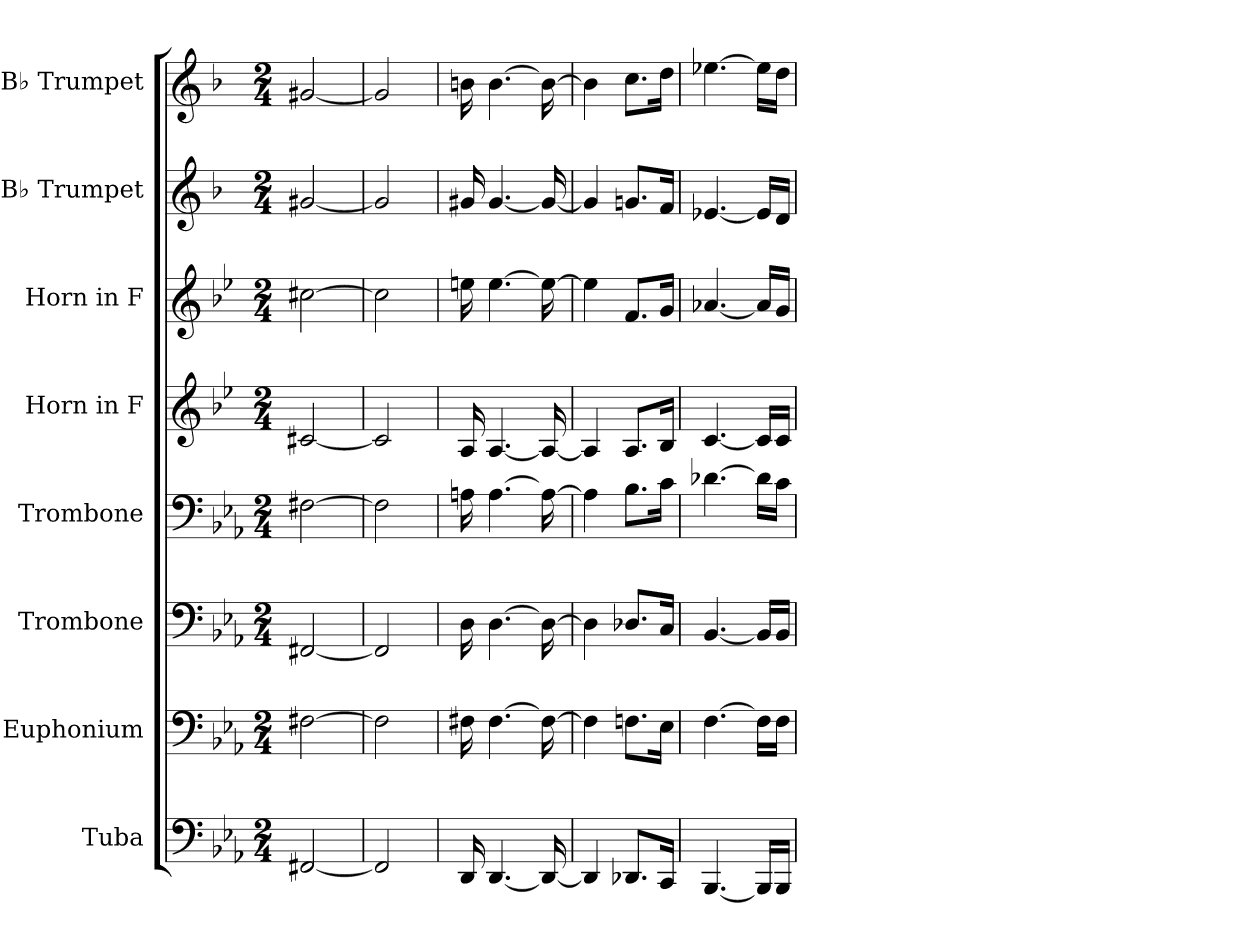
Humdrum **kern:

**kern	**kern	**kern	**kern	**kern	**kern	**kern	**kern
*part8	*part7	*part6	*part5	*part4	*part3	*part2	*part1
*staff8	*staff7	*staff6	*staff5	*staff4	*staff3	*staff2	*staff1
*I"Tuba	*I"Euphonium	*I"Trombone	*I"Trombone	*I"Horn in F	*I"Horn in F	*I"B♭ Trumpet	*I"B♭ Trumpet
*I'Tba.	*I'Euph.	*I'Tbn.	*I'Tbn.	*	*	*I'B♭ Tpt.	*I'B♭ Tpt.
*clefF4	*clefF4	*clefF4	*clefF4	*clefG2	*clefG2	*clefG2	*clefG2
*	*	*	*	*ITrd4c7	*ITrd4c7	*ITrd1c2	*ITrd1c2
*k[b-e-a-]	*k[b-e-a-]	*k[b-e-a-]	*k[b-e-a-]	*k[b-e-a-]	*k[b-e-a-]	*k[b-e-a-]	*k[b-e-a-]
*M2/4	*M2/4	*M2/4	*M2/4	*M2/4	*M2/4	*M2/4	*M2/4
*MM80	*MM80	*MM80	*MM80	*MM80	*MM80	*MM80	*MM80
=1	=1	=1	=1	=1	=1	=1	=1
[2FF#X/	[2F#X\	[2FF#X/	[2F#X\	[2F#X/	[2f#X\	[2f#X/	[2f#X/
=2	=2	=2	=2	=2	=2	=2	=2
2FF#/]	2F#\]	2FF#/]	2F#\]	2F#/]	2f#\]	2f#/]	2f#/]
=3	=3	=3	=3	=3	=3	=3	=3
16DD/	16F#X\	16D\	16An\	16D/	16an\	16f#X/	16an\
[4.DD/	[4.F#\	[4.D\	[4.A\	[4.D/	[4.a\	[4.f#/	[4.a\
16DD/_	16F#\_	16D\_	16A\_	16D/_	16a\_	16f#/_	16a\_
=4	=4	=4	=4	=4	=4	=4	=4
4DD/]	4F#\]	4D\]	4A\]	4D/]	4a\]	4f#/]	4a\]
8.DD-X/L	8.Fn\L	8.D-X/L	8.B-\L	8.D/L	8.B-/L	8.fn/L	8.b-\L
16CC/Jk	16E-\Jk	16C/Jk	16c\Jk	16E-/Jk	16c/Jk	16e-/Jk	16cc\Jk
=5	=5	=5	=5	=5	=5	=5	=5
[4.BBB-/	[4.F\	[4.BB-/	[4.d-X\	[4.F/	[4.d-X/	[4.d-X/	[4.dd-X\
16BBB-/LL]	16F\LL]	16BB-/LL]	16d-\LL]	16F/LL]	16d-/LL]	16d-/LL]	16dd-\LL]
16BBB-/JJ	16F\JJ	16BB-/JJ	16c\JJ	16F/JJ	16c/JJ	16c/JJ	16cc\JJ
=	=	=	=	=	=	=	=
*-	*-	*-	*-	*-	*-	*-	*-
